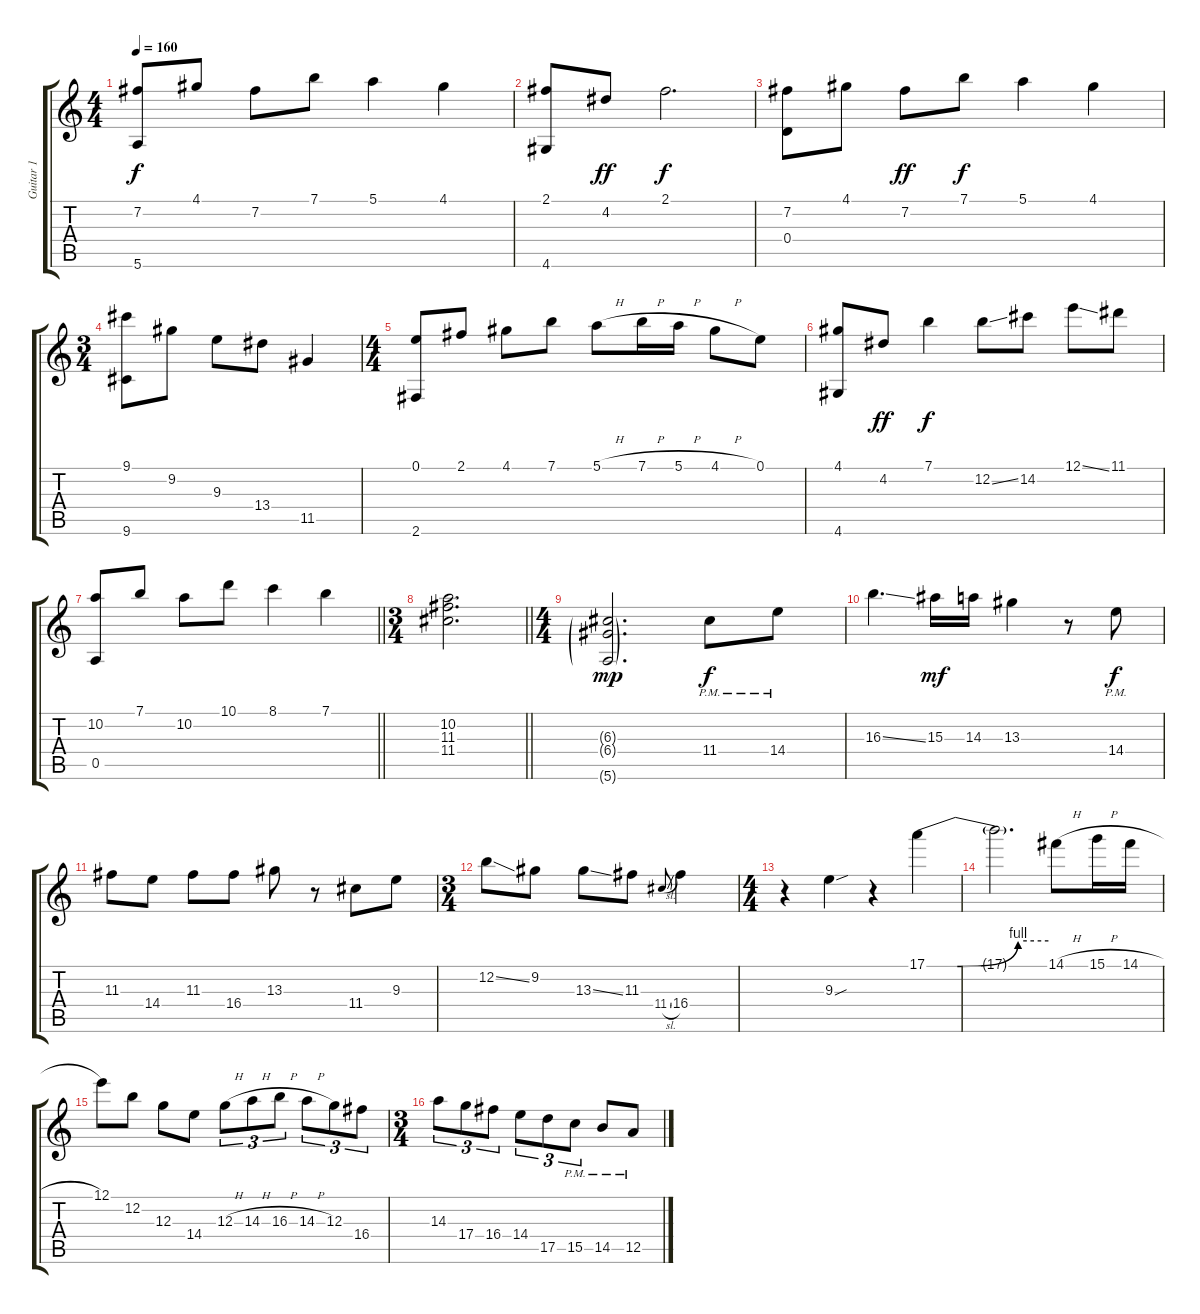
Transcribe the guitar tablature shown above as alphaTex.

\track ("Guitar 1" "Guitar 1") {instrument electricguitarclean}
\staff {score tabs}
\tuning (E4 B3 G3 D3 A2 E2) {hide}
\ts (4 4)
\tempo 160
\clef g2
\ks c
(7.2 5.6).8{dy f} 4.1.8 7.2.8 7.1.8 5.1.4 4.1.4 |
(2.1 4.6).8 4.2.8{dy ff} 2.1.2{d dy f} |
(7.2 0.4).8 4.1.8 7.2.8{dy ff} 7.1.8{dy f} 5.1.4 4.1.4 |
\ts (3 4)
(9.1 9.6).8 9.2.8 9.3.8 13.4.8 11.5.4 |
\ts (4 4)
(0.1 2.6).8 2.1.8 4.1.8 7.1.8 5.1{h}.8 7.1{h}.16 5.1{h}.16 4.1{h}.8 0.1.8 |
(4.1 4.6).8 4.2.8{dy ff} 7.1.4{dy f} 12.2{ss}.8 14.2.8 12.1{ss}.8 11.1.8 |
\barLineRight lightlight
(10.2 0.5).8 7.1.8 10.2.8 10.1.8 8.1.4 7.1.4 |
\ts (3 4)
\barLineRight lightlight
(10.2 11.3 11.4).2{d} |
\ts (4 4)
(6.3{g} 6.4{g} 5.6{g}).2{d dy mp} 11.4{pm}.8{dy f instrument overdrivenguitar} 14.4{pm}.8 |
16.3{ss}.4{d} 15.3.16{dy mf} 14.3.16 13.3.4 r.8 14.4{pm}.8{dy f} |
11.3.8 14.4.8 11.3.8 16.4.8 13.3.8 r.8 11.4.8 9.3.8 |
\ts (3 4)
12.2{ss}.8 9.2.8 13.3{ss}.8 11.3.8 11.4{sl}.8{gr onbeat} 16.4.4 |
\ts (4 4)
r.4 9.3{sou}.4 r.4 17.1{be (custom 0 0 15 0 45 4 60 4)}.4 |
17.1{t}.2{d} 14.1{h}.8 15.1{h}.16 14.1{h}.16 |
12.1.8 12.2.8 12.3.8 14.4.8 12.3{h}.8{tu (3 2)} 14.3{h}.8{tu (3 2)} 16.3{h}.8{tu (3 2)} 14.3{h}.8{tu (3 2)} 12.3.8{tu (3 2)} 16.4.8{tu (3 2)} |
\ts (3 4)
14.3.8{tu (3 2)} 17.4.8{tu (3 2)} 16.4.8{tu (3 2)} 14.4.8{tu (3 2)} 17.5.8{tu (3 2)} 15.5{pm}.8{tu (3 2)} 14.5{pm}.8 12.5{pm}.8
